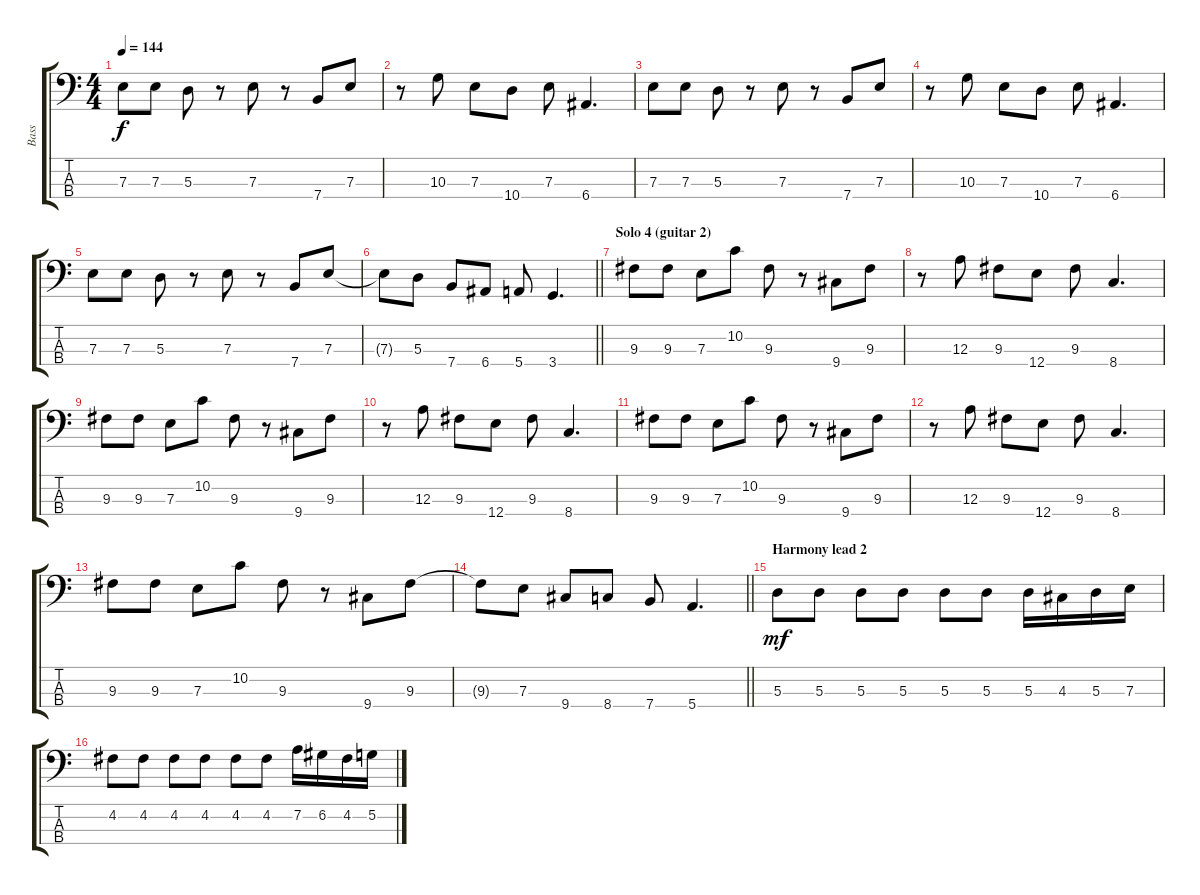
\track ("Bass" "Bass") {instrument electricbassfinger}
\staff {score tabs}
\tuning (G2 D2 A1 E1) {hide}
\ts (4 4)
\tempo 144
\clef f4
\ks c
7.3.8{dy f} 7.3.8 5.3.8 r.8 7.3.8 r.8 7.4.8 7.3.8 |
r.8 10.3.8 7.3.8 10.4.8 7.3.8 6.4.4{d} |
7.3.8 7.3.8 5.3.8 r.8 7.3.8 r.8 7.4.8 7.3.8 |
r.8 10.3.8 7.3.8 10.4.8 7.3.8 6.4.4{d} |
7.3.8 7.3.8 5.3.8 r.8 7.3.8 r.8 7.4.8 7.3.8 |
\barLineRight lightlight
7.3{t}.8 5.3.8 7.4.8 6.4.8 5.4.8 3.4.4{d} |
\section ("" "Solo 4 (guitar 2)")
9.3.8 9.3.8 7.3.8 10.2.8 9.3.8 r.8 9.4.8 9.3.8 |
r.8 12.3.8 9.3.8 12.4.8 9.3.8 8.4.4{d} |
9.3.8 9.3.8 7.3.8 10.2.8 9.3.8 r.8 9.4.8 9.3.8 |
r.8 12.3.8 9.3.8 12.4.8 9.3.8 8.4.4{d} |
9.3.8 9.3.8 7.3.8 10.2.8 9.3.8 r.8 9.4.8 9.3.8 |
r.8 12.3.8 9.3.8 12.4.8 9.3.8 8.4.4{d} |
9.3.8 9.3.8 7.3.8 10.2.8 9.3.8 r.8 9.4.8 9.3.8 |
\barLineRight lightlight
9.3{t}.8 7.3.8 9.4.8 8.4.8 7.4.8 5.4.4{d} |
\section ("" "Harmony lead 2")
5.3.8{dy mf} 5.3.8 5.3.8 5.3.8 5.3.8 5.3.8 5.3.16 4.3.16 5.3.16 7.3.16 |
4.2.8 4.2.8 4.2.8 4.2.8 4.2.8 4.2.8 7.2.16 6.2.16 4.2.16 5.2.16
